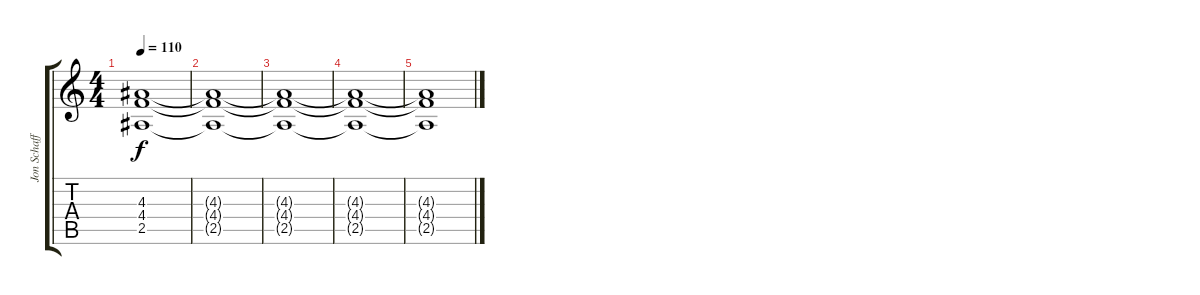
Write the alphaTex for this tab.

\track ("Jon Schaffer" "Jon Schaff") {instrument distortionguitar}
\staff {score tabs}
\tuning (Eb4 Bb3 Gb3 Db3 Ab2 Eb2) {hide}
\ts (4 4)
\tempo 110
\clef g2
\ks c
(4.3 4.4 2.5).1{dy f volume 4} |
(4.3{t} 4.4{t} 2.5{t}).1 |
(4.3{t} 4.4{t} 2.5{t}).1 |
(4.3{t} 4.4{t} 2.5{t}).1 |
(4.3{t} 4.4{t} 2.5{t}).1
